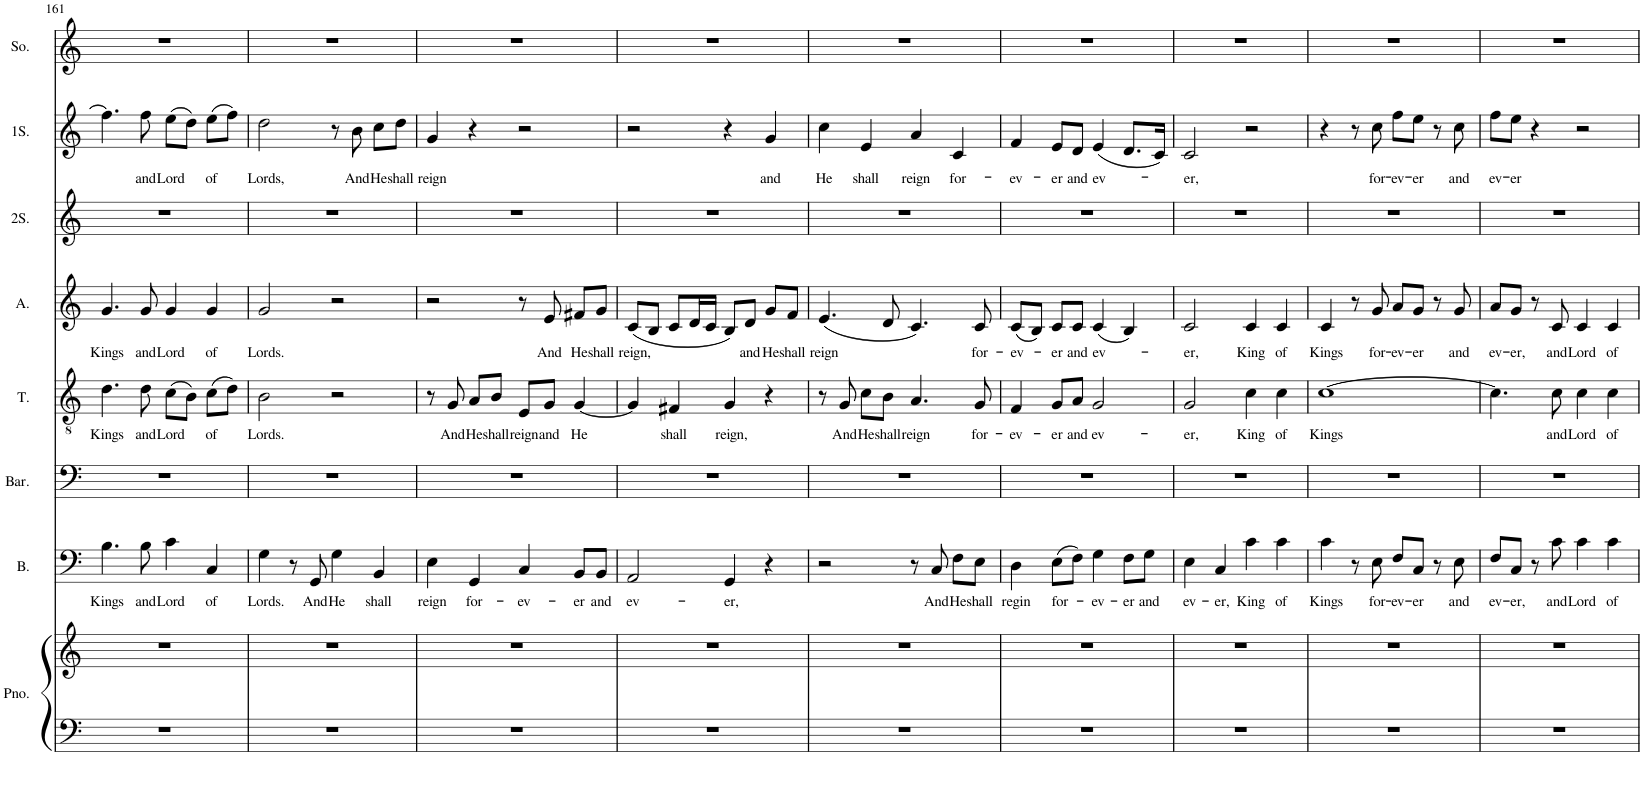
**kern	**kern	**kern	**text	**kern	**kern	**text	**kern	**text	**kern	**kern	**text	**kern
*part8	*part8	*part7	*part7	*part6	*part5	*part5	*part4	*part4	*part3	*part2	*part2	*part1
*staff9	*staff8	*staff7	*staff7	*staff6	*staff5	*staff5	*staff4	*staff4	*staff3	*staff2	*staff2	*staff1
*I"Piano	*	*I"Bass	*	*I"Baritone	*I"Tenor	*	*I"Alto	*	*I"2.Soprano	*I"1.Soprano	*	*I"Solo
*I'Pno.	*	*I'B.	*	*I'Bar.	*I'T.	*	*I'A.	*	*I'2S.	*I'1S.	*	*I'So.
!!LO:PB:g=z
*clefF4	*clefG2	*clefF4	*	*clefF4	*clefGv2	*	*clefG2	*	*clefG2	*clefG2	*	*clefG2
*k[]	*k[]	*k[]	*	*k[]	*k[]	*	*k[]	*	*k[]	*k[]	*	*k[]
*M4/4	*M4/4	*M4/4	*	*M4/4	*M4/4	*	*M4/4	*	*M4/4	*M4/4	*	*M4/4
=161	=161	=161	=161	=161	=161	=161	=161	=161	=161	=161	=161	=161
!	!	!	!LO:LY:b	!	!	!LO:LY:b	!	!LO:LY:b	!	!	!	!
1r	1r	4.B\	Kings	1r	4.d\	Kings	4.g/	Kings	1r	4.ff\]	.	1r
!	!	!	!LO:LY:b	!	!	!LO:LY:b	!	!LO:LY:b	!	!	!LO:LY:b	!
.	.	8B\	and	.	8d\	and	8g/	and	.	8ff\	and	.
!	!	!	!LO:LY:b	!	!	!LO:LY:b	!	!LO:LY:b	!	!	!LO:LY:b	!
.	.	4c\	Lord	.	(8c\L	Lord	4g/	Lord	.	(8ee\L	Lord	.
.	.	.	.	.	8B\J)	.	.	.	.	8dd\J)	.	.
!	!	!	!LO:LY:b	!	!	!LO:LY:b	!	!LO:LY:b	!	!	!LO:LY:b	!
.	.	4C/	of	.	(8c\L	of	4g/	of	.	(8ee\L	of	.
.	.	.	.	.	8d\J)	.	.	.	.	8ff\J)	.	.
=162	=162	=162	=162	=162	=162	=162	=162	=162	=162	=162	=162	=162
!	!	!	!LO:LY:b	!	!	!LO:LY:b	!	!LO:LY:b	!	!	!LO:LY:b	!
1r	1r	4G\	Lords.	1r	2B\	Lords.	2g/	Lords.	1r	2dd\	Lords,	1r
.	.	8r	.	.	.	.	.	.	.	.	.	.
!	!	!	!LO:LY:b	!	!	!	!	!	!	!	!	!
.	.	8GG/	And	.	.	.	.	.	.	.	.	.
!	!	!	!LO:LY:b	!	!	!	!	!	!	!	!	!
.	.	4G\	He	.	2r	.	2r	.	.	8r	.	.
!	!	!	!	!	!	!	!	!	!	!	!LO:LY:b	!
.	.	.	.	.	.	.	.	.	.	8b\	And	.
!	!	!	!LO:LY:b	!	!	!	!	!	!	!	!LO:LY:b	!
.	.	4BB/	shall	.	.	.	.	.	.	8cc\L	He	.
!	!	!	!	!	!	!	!	!	!	!	!LO:LY:b	!
.	.	.	.	.	.	.	.	.	.	8dd\J	shall	.
=163	=163	=163	=163	=163	=163	=163	=163	=163	=163	=163	=163	=163
!	!	!	!LO:LY:b	!	!	!	!	!	!	!	!LO:LY:b	!
1r	1r	4E\	reign	1r	8r	.	2r	.	1r	4g/	reign	1r
!	!	!	!	!	!	!LO:LY:b	!	!	!	!	!	!
.	.	.	.	.	8G/	And	.	.	.	.	.	.
!	!	!	!LO:LY:b	!	!	!LO:LY:b	!	!	!	!	!	!
.	.	4GG/	for-	.	8A/L	He	.	.	.	4r	.	.
!	!	!	!	!	!	!LO:LY:b	!	!	!	!	!	!
.	.	.	.	.	8B/J	shall	.	.	.	.	.	.
!	!	!	!LO:LY:b	!	!	!LO:LY:b	!	!	!	!	!	!
.	.	4C/	-ev-	.	8E/L	reign	8r	.	.	2r	.	.
!	!	!	!	!	!	!LO:LY:b	!	!LO:LY:b	!	!	!	!
.	.	.	.	.	8G/J	and	8e/	And	.	.	.	.
!	!	!	!LO:LY:b	!	!	!LO:LY:b	!	!LO:LY:b	!	!	!	!
.	.	8BB/L	-er	.	[4G/	He	8f#X/L	He	.	.	.	.
!	!	!	!LO:LY:b	!	!	!	!	!LO:LY:b	!	!	!	!
.	.	8BB/J	and	.	.	.	8g/J	shall	.	.	.	.
=164	=164	=164	=164	=164	=164	=164	=164	=164	=164	=164	=164	=164
!	!	!	!LO:LY:b	!	!	!	!	!LO:LY:b	!	!	!	!
1r	1r	2AA/	ev-	1r	4G/]	.	(8c/L	reign,	1r	2r	.	1r
.	.	.	.	.	.	.	8B/J	.	.	.	.	.
!	!	!	!	!	!	!LO:LY:b	!	!	!	!	!	!
.	.	.	.	.	4F#X/	shall	8c/L	.	.	.	.	.
.	.	.	.	.	.	.	16d/L	.	.	.	.	.
.	.	.	.	.	.	.	16c/JJ	.	.	.	.	.
!	!	!	!LO:LY:b	!	!	!LO:LY:b	!	!	!	!	!	!
.	.	4GG/	-er,	.	4G/	reign,	8B/L)	.	.	4r	.	.
!	!	!	!	!	!	!	!	!LO:LY:b	!	!	!	!
.	.	.	.	.	.	.	8d/J	and	.	.	.	.
!	!	!	!	!	!	!	!	!LO:LY:b	!	!	!LO:LY:b	!
.	.	4r	.	.	4r	.	8g/L	He	.	4g/	and	.
!	!	!	!	!	!	!	!	!LO:LY:b	!	!	!	!
.	.	.	.	.	.	.	8f/J	shall	.	.	.	.
=165	=165	=165	=165	=165	=165	=165	=165	=165	=165	=165	=165	=165
!	!	!	!	!	!	!	!	!LO:LY:b	!	!	!LO:LY:b	!
1r	1r	2r	.	1r	8r	.	(4.e/	reign	1r	4cc\	He	1r
!	!	!	!	!	!	!LO:LY:b	!	!	!	!	!	!
.	.	.	.	.	8G/	And	.	.	.	.	.	.
!	!	!	!	!	!	!LO:LY:b	!	!	!	!	!LO:LY:b	!
.	.	.	.	.	8c\L	He	.	.	.	4e/	shall	.
!	!	!	!	!	!	!LO:LY:b	!	!	!	!	!	!
.	.	.	.	.	8B\J	shall	8d/	.	.	.	.	.
!	!	!	!	!	!	!LO:LY:b	!	!	!	!	!LO:LY:b	!
.	.	8r	.	.	4.A/	reign	4.c/)	.	.	4a/	reign	.
!	!	!	!LO:LY:b	!	!	!	!	!	!	!	!	!
.	.	8C/	And	.	.	.	.	.	.	.	.	.
!	!	!	!LO:LY:b	!	!	!	!	!	!	!	!LO:LY:b	!
.	.	8F\L	He	.	.	.	.	.	.	4c/	for-	.
!	!	!	!LO:LY:b	!	!	!LO:LY:b	!	!LO:LY:b	!	!	!	!
.	.	8E\J	shall	.	8G/	for-	8c/	for-	.	.	.	.
=166	=166	=166	=166	=166	=166	=166	=166	=166	=166	=166	=166	=166
!	!	!	!LO:LY:b	!	!	!LO:LY:b	!	!LO:LY:b	!	!	!LO:LY:b	!
1r	1r	4D\	regin	1r	4F/	-ev-	(8c/L	-ev-	1r	4f/	-ev-	1r
.	.	.	.	.	.	.	8B/J)	.	.	.	.	.
!	!	!	!LO:LY:b	!	!	!LO:LY:b	!	!LO:LY:b	!	!	!LO:LY:b	!
.	.	(8E\L	for-	.	8G/L	-er	8c/L	-er	.	8e/L	-er	.
!	!	!	!	!	!	!LO:LY:b	!	!LO:LY:b	!	!	!LO:LY:b	!
.	.	8F\J)	.	.	8A/J	and	8c/J	and	.	8d/J	and	.
!	!	!	!LO:LY:b	!	!	!LO:LY:b	!	!LO:LY:b	!	!	!LO:LY:b	!
.	.	4G\	-ev-	.	2G/	ev-	(4c/	ev-	.	(4e/	ev-	.
!	!	!	!LO:LY:b	!	!	!	!	!	!	!	!	!
.	.	8F\L	-er	.	.	.	4B/)	.	.	8.d/L	.	.
!	!	!	!LO:LY:b	!	!	!	!	!	!	!	!	!
.	.	8G\J	and	.	.	.	.	.	.	.	.	.
.	.	.	.	.	.	.	.	.	.	16c/Jk)	.	.
=167	=167	=167	=167	=167	=167	=167	=167	=167	=167	=167	=167	=167
!	!	!	!LO:LY:b	!	!	!LO:LY:b	!	!LO:LY:b	!	!	!LO:LY:b	!
1r	1r	4E\	ev-	1r	2G/	-er,	2c/	-er,	1r	2c/	-er,	1r
!	!	!	!LO:LY:b	!	!	!	!	!	!	!	!	!
.	.	4C/	-er,	.	.	.	.	.	.	.	.	.
!	!	!	!LO:LY:b	!	!	!LO:LY:b	!	!LO:LY:b	!	!	!	!
.	.	4c\	King	.	4c\	King	4c/	King	.	2r	.	.
!	!	!	!LO:LY:b	!	!	!LO:LY:b	!	!LO:LY:b	!	!	!	!
.	.	4c\	of	.	4c\	of	4c/	of	.	.	.	.
=168	=168	=168	=168	=168	=168	=168	=168	=168	=168	=168	=168	=168
!	!	!	!LO:LY:b	!	!	!LO:LY:b	!	!LO:LY:b	!	!	!	!
1r	1r	4c\	Kings	1r	[1c	Kings	4c/	Kings	1r	4r	.	1r
.	.	8r	.	.	.	.	8r	.	.	8r	.	.
!	!	!	!LO:LY:b	!	!	!	!	!LO:LY:b	!	!	!LO:LY:b	!
.	.	8E\	for-	.	.	.	8g/	for-	.	8cc\	for-	.
!	!	!	!LO:LY:b	!	!	!	!	!LO:LY:b	!	!	!LO:LY:b	!
.	.	8F/L	-ev-	.	.	.	8a/L	-ev-	.	8ff\L	-ev-	.
!	!	!	!LO:LY:b	!	!	!	!	!LO:LY:b	!	!	!LO:LY:b	!
.	.	8C/J	-er	.	.	.	8g/J	-er	.	8ee\J	-er	.
.	.	8r	.	.	.	.	8r	.	.	8r	.	.
!	!	!	!LO:LY:b	!	!	!	!	!LO:LY:b	!	!	!LO:LY:b	!
.	.	8E\	and	.	.	.	8g/	and	.	8cc\	and	.
=169	=169	=169	=169	=169	=169	=169	=169	=169	=169	=169	=169	=169
!	!	!	!LO:LY:b	!	!	!	!	!LO:LY:b	!	!	!LO:LY:b	!
1r	1r	8F/L	ev-	1r	4.c\]	.	8a/L	ev-	1r	8ff\L	ev-	1r
!	!	!	!LO:LY:b	!	!	!	!	!LO:LY:b	!	!	!LO:LY:b	!
.	.	8C/J	-er,	.	.	.	8g/J	-er,	.	8ee\J	-er	.
.	.	8r	.	.	.	.	8r	.	.	4r	.	.
!	!	!	!LO:LY:b	!	!	!LO:LY:b	!	!LO:LY:b	!	!	!	!
.	.	8c\	and	.	8c\	and	8c/	and	.	.	.	.
!	!	!	!LO:LY:b	!	!	!LO:LY:b	!	!LO:LY:b	!	!	!	!
.	.	4c\	Lord	.	4c\	Lord	4c/	Lord	.	2r	.	.
!	!	!	!LO:LY:b	!	!	!LO:LY:b	!	!LO:LY:b	!	!	!	!
.	.	4c\	of	.	4c\	of	4c/	of	.	.	.	.
=	=	=	=	=	=	=	=	=	=	=	=	=
*-	*-	*-	*-	*-	*-	*-	*-	*-	*-	*-	*-	*-
